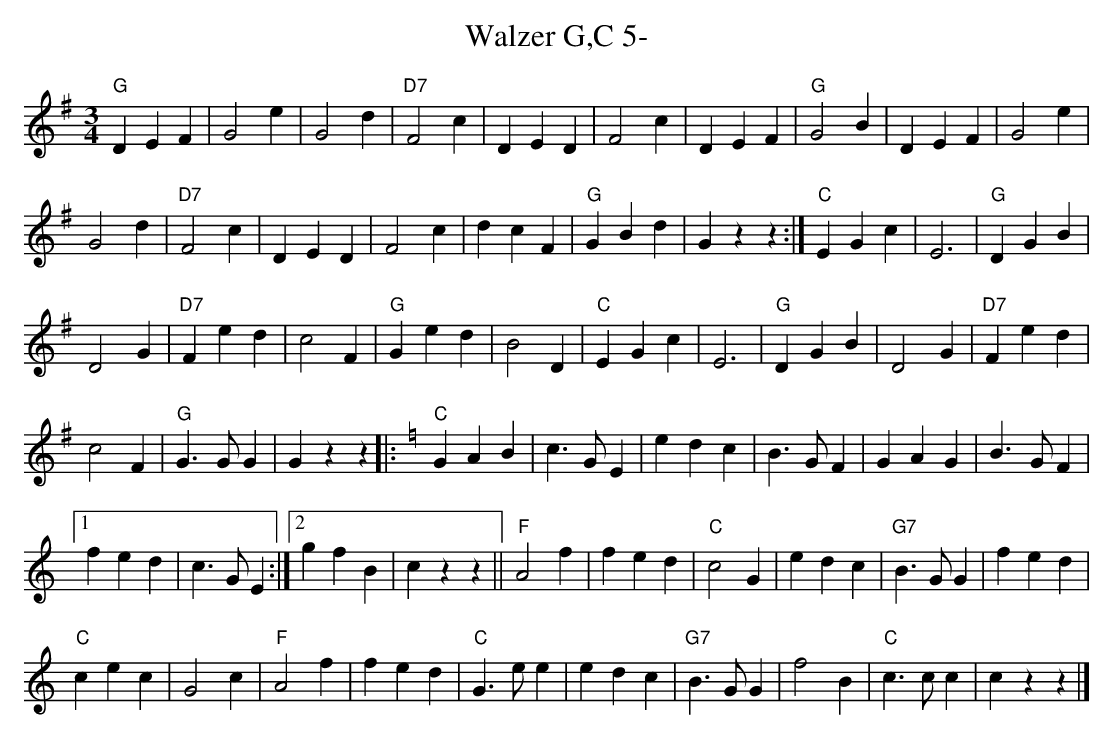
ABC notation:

X:1
T:Walzer G,C 5-
M:3/4
L:1/4
K:Gmaj
"G"DEF | G2e | G2d | "D7"F2c | DED | F2c | DEF | "G"G2B | DEF | G2e |
G2d | "D7"F2c | DED | F2c | dcF | "G"GBd | G zz :| "C"EGc | E3 | "G"DGB |
D2G | "D7"Fed | c2F | "G"Ged | B2D | "C"EGc | E3 | "G"DGB | D2G | "D7"Fed |
c2F | "G"G>GG | Gzz |: [K:Cmaj] "C"GAB | c>GE | edc | B>GF | GAG | B>GF |1
fed | c>GE :|2 gfB | czz || "F"A2f | fed | "C"c2G | edc | "G7"B>GG | fed |
"C"cec | G2c | "F"A2f | fed | "C"G>ee | edc | "G7"B>GG | f2B | "C"c>cc | czz |]
